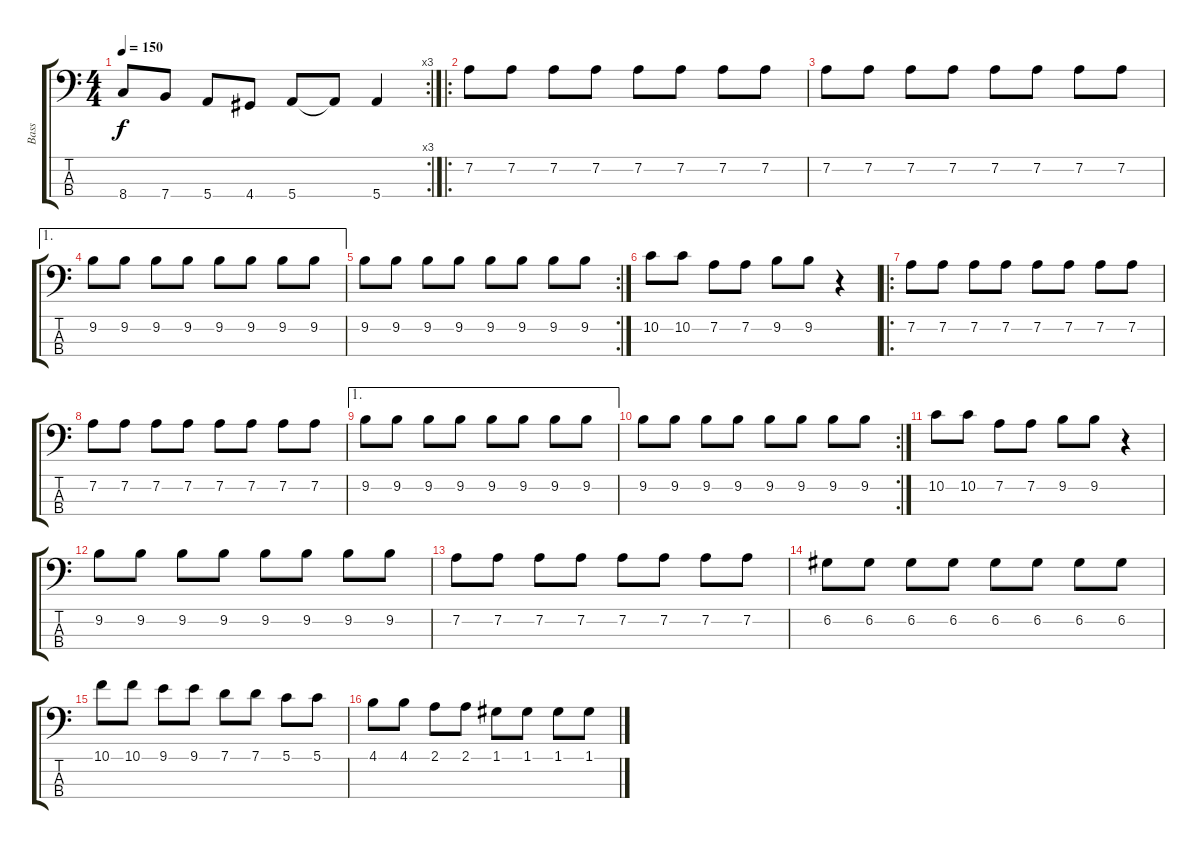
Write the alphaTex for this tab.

\track ("Bass" "Bass") {instrument electricbasspick}
\staff {score tabs}
\tuning (G2 D2 A1 E1) {hide}
\rc 3
\ts (4 4)
\tempo 150
\clef f4
\ks c
8.4.8{dy f} 7.4.8 5.4.8 4.4.8 5.4.8 5.4{t}.8 5.4.4 |
\ro
7.2.8 7.2.8 7.2.8 7.2.8 7.2.8 7.2.8 7.2.8 7.2.8 |
7.2.8 7.2.8 7.2.8 7.2.8 7.2.8 7.2.8 7.2.8 7.2.8 |
\ae 1
9.2.8 9.2.8 9.2.8 9.2.8 9.2.8 9.2.8 9.2.8 9.2.8 |
\rc 2
9.2.8 9.2.8 9.2.8 9.2.8 9.2.8 9.2.8 9.2.8 9.2.8 |
10.2.8 10.2.8 7.2.8 7.2.8 9.2.8 9.2.8 r.4 |
\ro
7.2.8 7.2.8 7.2.8 7.2.8 7.2.8 7.2.8 7.2.8 7.2.8 |
7.2.8 7.2.8 7.2.8 7.2.8 7.2.8 7.2.8 7.2.8 7.2.8 |
\ae 1
9.2.8 9.2.8 9.2.8 9.2.8 9.2.8 9.2.8 9.2.8 9.2.8 |
\rc 2
9.2.8 9.2.8 9.2.8 9.2.8 9.2.8 9.2.8 9.2.8 9.2.8 |
10.2.8 10.2.8 7.2.8 7.2.8 9.2.8 9.2.8 r.4 |
9.2.8 9.2.8 9.2.8 9.2.8 9.2.8 9.2.8 9.2.8 9.2.8 |
7.2.8 7.2.8 7.2.8 7.2.8 7.2.8 7.2.8 7.2.8 7.2.8 |
6.2.8 6.2.8 6.2.8 6.2.8 6.2.8 6.2.8 6.2.8 6.2.8 |
10.1.8 10.1.8 9.1.8 9.1.8 7.1.8 7.1.8 5.1.8 5.1.8 |
4.1.8 4.1.8 2.1.8 2.1.8 1.1.8 1.1.8 1.1.8 1.1.8
